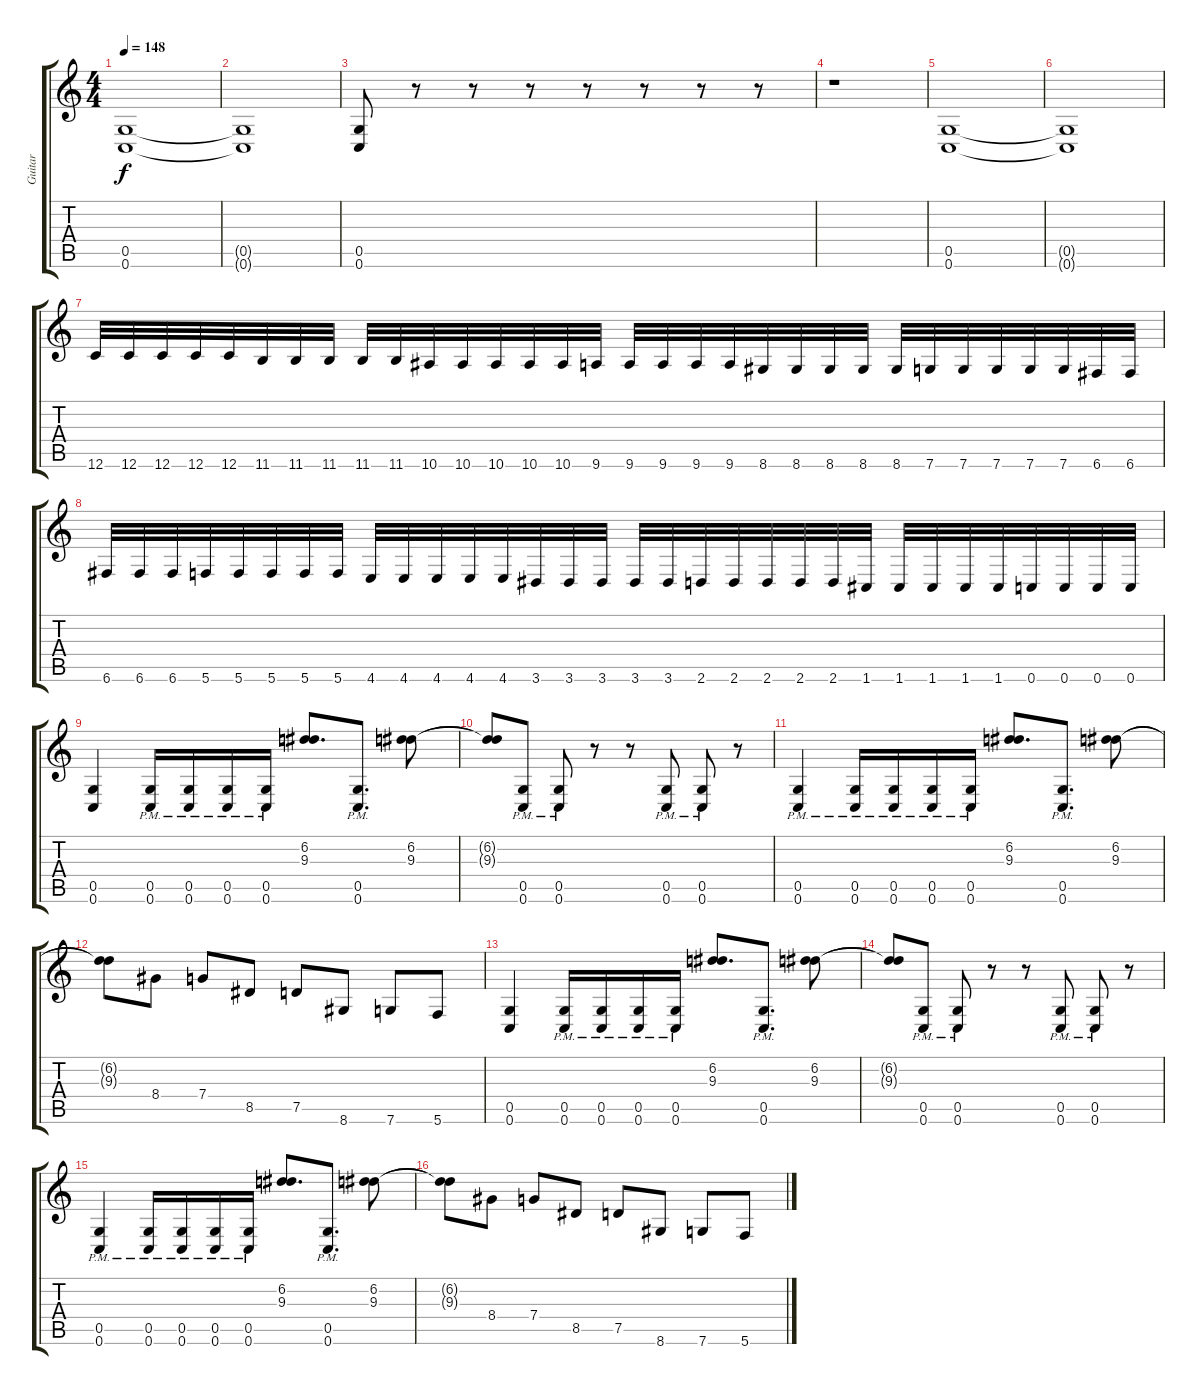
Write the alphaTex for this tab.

\track ("Guitar" "Guitar") {instrument overdrivenguitar}
\staff {score tabs}
\tuning (D4 A3 F3 C3 G2 C2) {hide}
\ts (4 4)
\tempo 148
\clef g2
\ks c
(0.5 0.6).1{dy f} |
(0.5{t} 0.6{t}).1 |
(0.5 0.6).8 r.8 r.8 r.8 r.8 r.8 r.8 r.8 |
r.1 |
(0.5 0.6).1 |
(0.5{t} 0.6{t}).1 |
12.6.32 12.6.32 12.6.32 12.6.32 12.6.32 11.6.32 11.6.32 11.6.32 11.6.32 11.6.32 10.6.32 10.6.32 10.6.32 10.6.32 10.6.32 9.6.32 9.6.32 9.6.32 9.6.32 9.6.32 8.6.32 8.6.32 8.6.32 8.6.32 8.6.32 7.6.32 7.6.32 7.6.32 7.6.32 7.6.32 6.6.32 6.6.32 |
6.6.32 6.6.32 6.6.32 5.6.32 5.6.32 5.6.32 5.6.32 5.6.32 4.6.32 4.6.32 4.6.32 4.6.32 4.6.32 3.6.32 3.6.32 3.6.32 3.6.32 3.6.32 2.6.32 2.6.32 2.6.32 2.6.32 2.6.32 1.6.32 1.6.32 1.6.32 1.6.32 1.6.32 0.6.32 0.6.32 0.6.32 0.6.32 |
(0.5 0.6).4 (0.5{pm} 0.6{pm}).16 (0.5{pm} 0.6{pm}).16 (0.5{pm} 0.6{pm}).16 (0.5{pm} 0.6{pm}).16 (6.2 9.3).8{d} (0.5{pm} 0.6{pm}).8{d} (6.2 9.3).8 |
(6.2{t} 9.3{t}).8 (0.5{pm} 0.6{pm}).8 (0.5{pm} 0.6{pm}).8 r.8 r.8 (0.5{pm} 0.6{pm}).8 (0.5{pm} 0.6{pm}).8 r.8 |
(0.5{pm} 0.6).4 (0.5{pm} 0.6).16 (0.5{pm} 0.6).16 (0.5{pm} 0.6).16 (0.5{pm} 0.6).16 (6.2 9.3).8{d} (0.5{pm} 0.6).8{d} (6.2 9.3).8 |
(6.2{t} 9.3{t}).8 8.4.8 7.4.8 8.5.8 7.5.8 8.6.8 7.6.8 5.6.8 |
(0.5 0.6).4 (0.5{pm} 0.6{pm}).16 (0.5{pm} 0.6{pm}).16 (0.5{pm} 0.6{pm}).16 (0.5{pm} 0.6{pm}).16 (6.2 9.3).8{d} (0.5{pm} 0.6{pm}).8{d} (6.2 9.3).8 |
(6.2{t} 9.3{t}).8 (0.5{pm} 0.6{pm}).8 (0.5{pm} 0.6{pm}).8 r.8 r.8 (0.5{pm} 0.6{pm}).8 (0.5{pm} 0.6{pm}).8 r.8 |
(0.5{pm} 0.6).4 (0.5{pm} 0.6).16 (0.5{pm} 0.6).16 (0.5{pm} 0.6).16 (0.5{pm} 0.6).16 (6.2 9.3).8{d} (0.5{pm} 0.6).8{d} (6.2 9.3).8 |
(6.2{t} 9.3{t}).8 8.4.8 7.4.8 8.5.8 7.5.8 8.6.8 7.6.8 5.6.8
